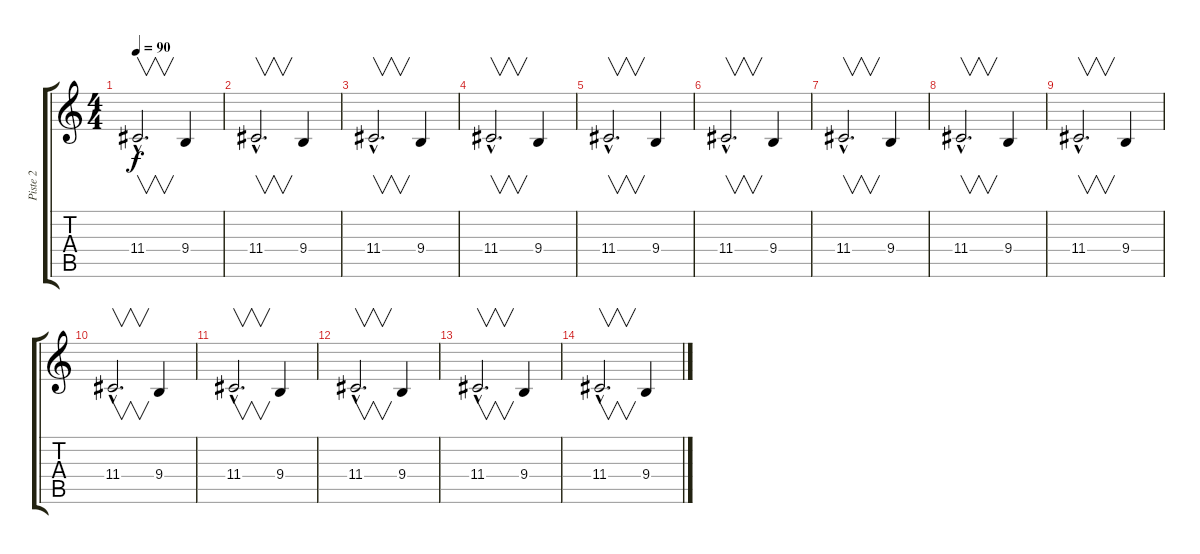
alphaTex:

\track ("Piste 2" "Piste 2") {instrument seashore}
\staff {score tabs}
\tuning (E4 B3 G3 D3 A2 E2) {hide}
\ts (4 4)
\tempo 90
\clef g2
\ks c
11.4{hac}.2{v d dy f} 9.4.4 |
11.4{hac}.2{v d} 9.4.4 |
11.4{hac}.2{v d} 9.4.4 |
11.4{hac}.2{v d} 9.4.4 |
11.4{hac}.2{v d} 9.4.4 |
11.4{hac}.2{v d} 9.4.4 |
11.4{hac}.2{v d} 9.4.4 |
11.4{hac}.2{v d} 9.4.4 |
11.4{hac}.2{v d} 9.4.4 |
11.4{hac}.2{v d} 9.4.4 |
11.4{hac}.2{v d} 9.4.4 |
11.4{hac}.2{v d} 9.4.4 |
11.4{hac}.2{v d} 9.4.4 |
11.4{hac}.2{v d} 9.4.4
